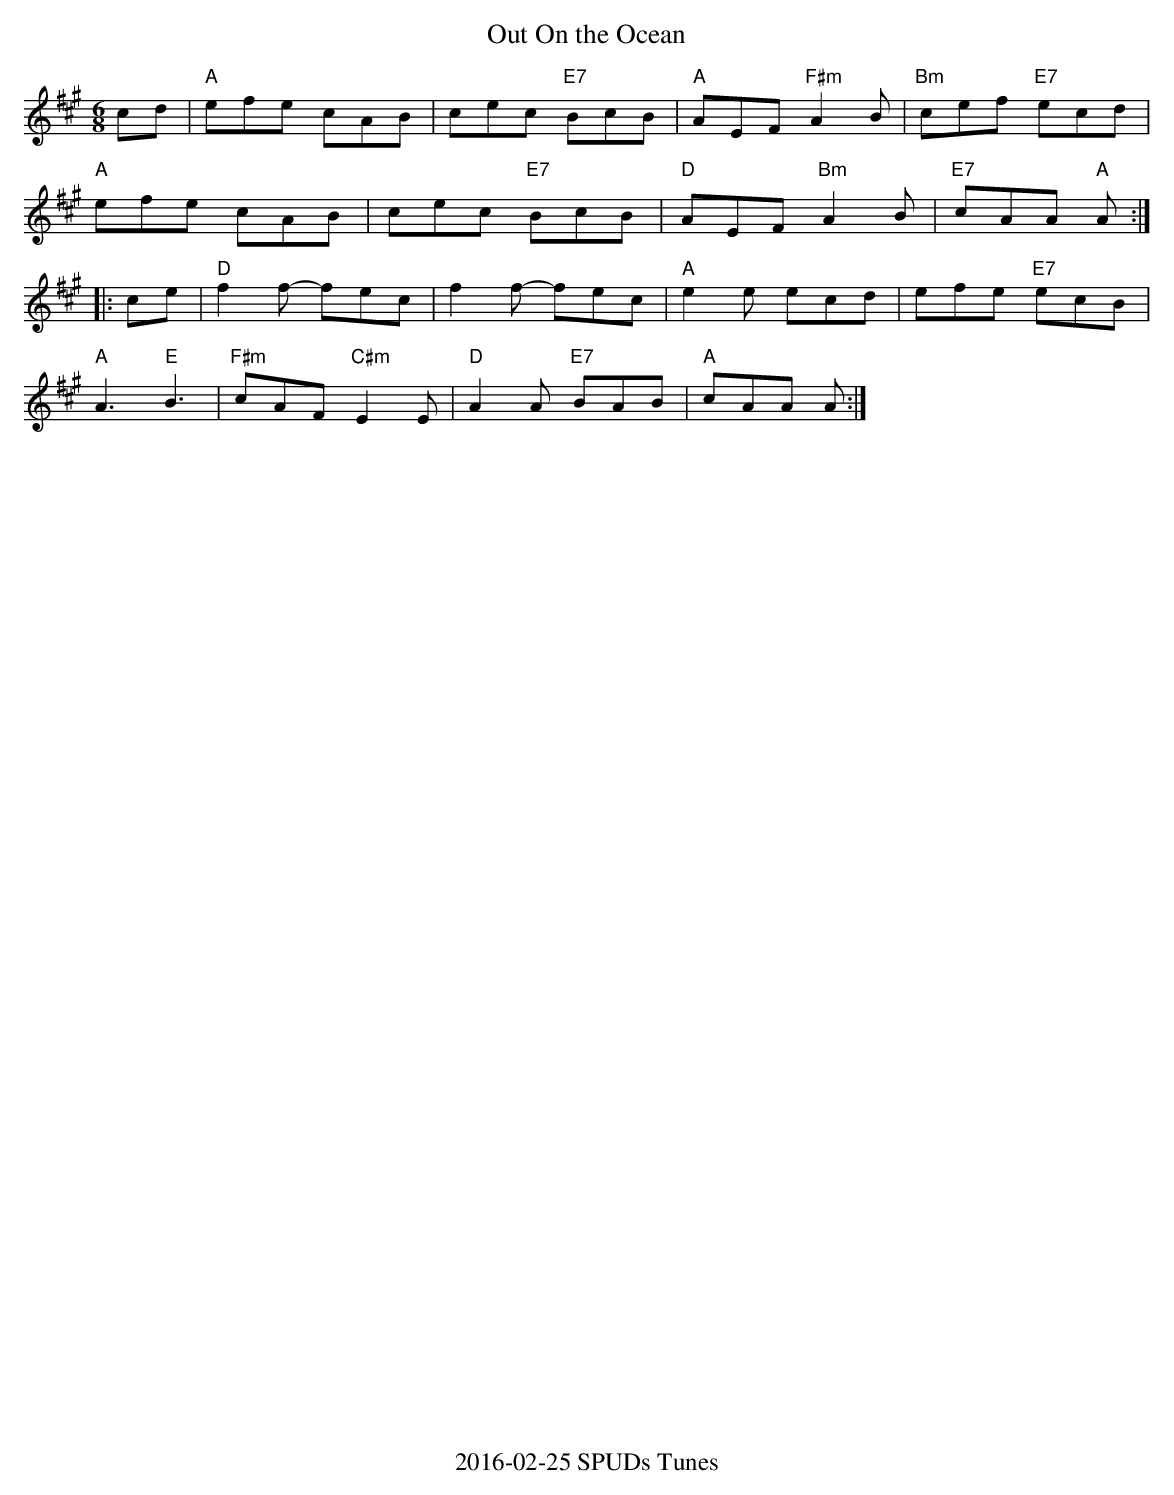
X:1
T:Out On the Ocean
L:1/8
M:6/8
K:A
cd|"A"efe cAB| cec "E7"BcB| "A"AEF "F#m"A2B| "Bm"cef "E7"ecd|
"A"efe cAB| cec "E7"BcB|  "D"AEF "Bm"A2B| "E7"cAA "A"A:|
|:ce|"D"f2f- fec|f2f- fec| "A"e2e ecd| efe "E7"ecB|
"A"A3 "E"B3| "F#m"cAF "C#m"E2E|"D"A2A "E7"BAB|"A"cAA A:|
